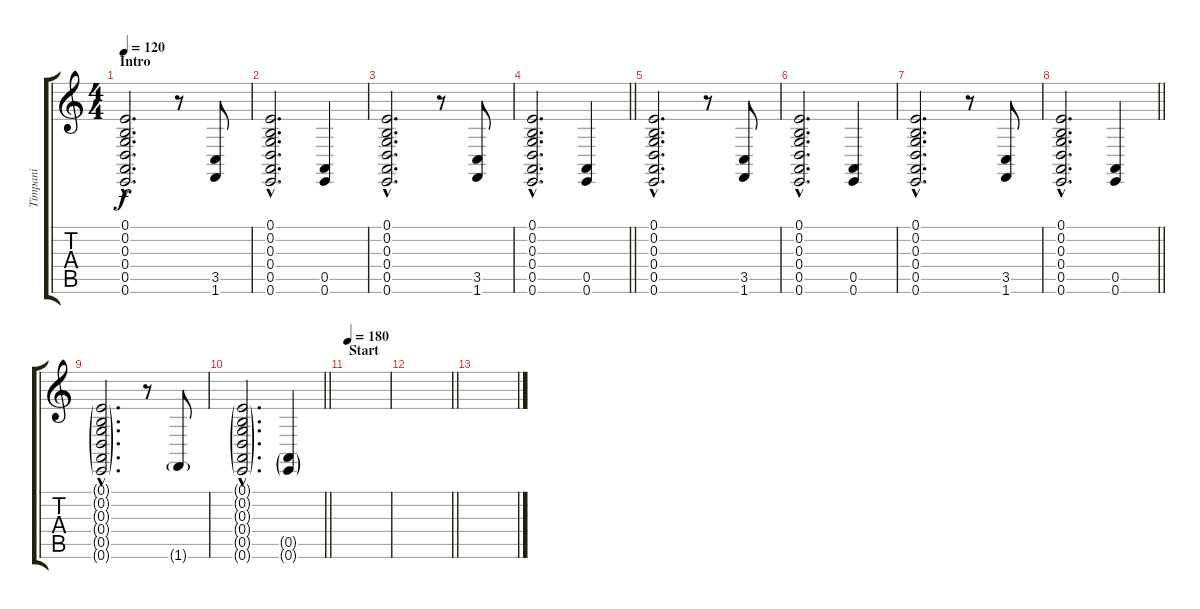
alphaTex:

\track ("Timpani" "Timpani") {instrument taikodrum}
\staff {score tabs}
\tuning (E4 B3 G3 D3 A2 E2) {hide}
\ts (4 4)
\section ("" "Intro")
\tempo 120
\clef g2
\ks c
(0.1{hac} 0.2{hac} 0.3{hac} 0.4{hac} 0.5{hac} 0.6{hac}).2{d dy f instrument taikodrum} r.8 (3.5 1.6).8 |
(0.1{hac} 0.2{hac} 0.3{hac} 0.4{hac} 0.5{hac} 0.6{hac}).2{d} (0.5 0.6).4 |
(0.1{hac} 0.2{hac} 0.3{hac} 0.4{hac} 0.5{hac} 0.6{hac}).2{d} r.8 (3.5 1.6).8 |
\barLineRight lightlight
(0.1{hac} 0.2{hac} 0.3{hac} 0.4{hac} 0.5{hac} 0.6{hac}).2{d} (0.5 0.6).4 |
\section ("" "")
(0.1{hac} 0.2{hac} 0.3{hac} 0.4{hac} 0.5{hac} 0.6{hac}).2{d} r.8 (3.5 1.6).8 |
(0.1{hac} 0.2{hac} 0.3{hac} 0.4{hac} 0.5{hac} 0.6{hac}).2{d} (0.5 0.6).4 |
(0.1{hac} 0.2{hac} 0.3{hac} 0.4{hac} 0.5{hac} 0.6{hac}).2{d} r.8 (3.5 1.6).8 |
\barLineRight lightlight
(0.1{hac} 0.2{hac} 0.3{hac} 0.4{hac} 0.5{hac} 0.6{hac}).2{d} (0.5 0.6).4 |
(0.1{g hac} 0.2{g hac} 0.3{g hac} 0.4{g hac} 0.5{g hac} 0.6{g hac}).2{d} r.8 1.6{g}.8 |
\barLineRight lightlight
(0.1{g hac} 0.2{g hac} 0.3{g hac} 0.4{g hac} 0.5{g hac} 0.6{g hac}).2{d} (0.5{g} 0.6{g}).4 |
\section ("" "Start")
\tempo 180
|
\barLineRight lightlight
|
\section ("" "")
